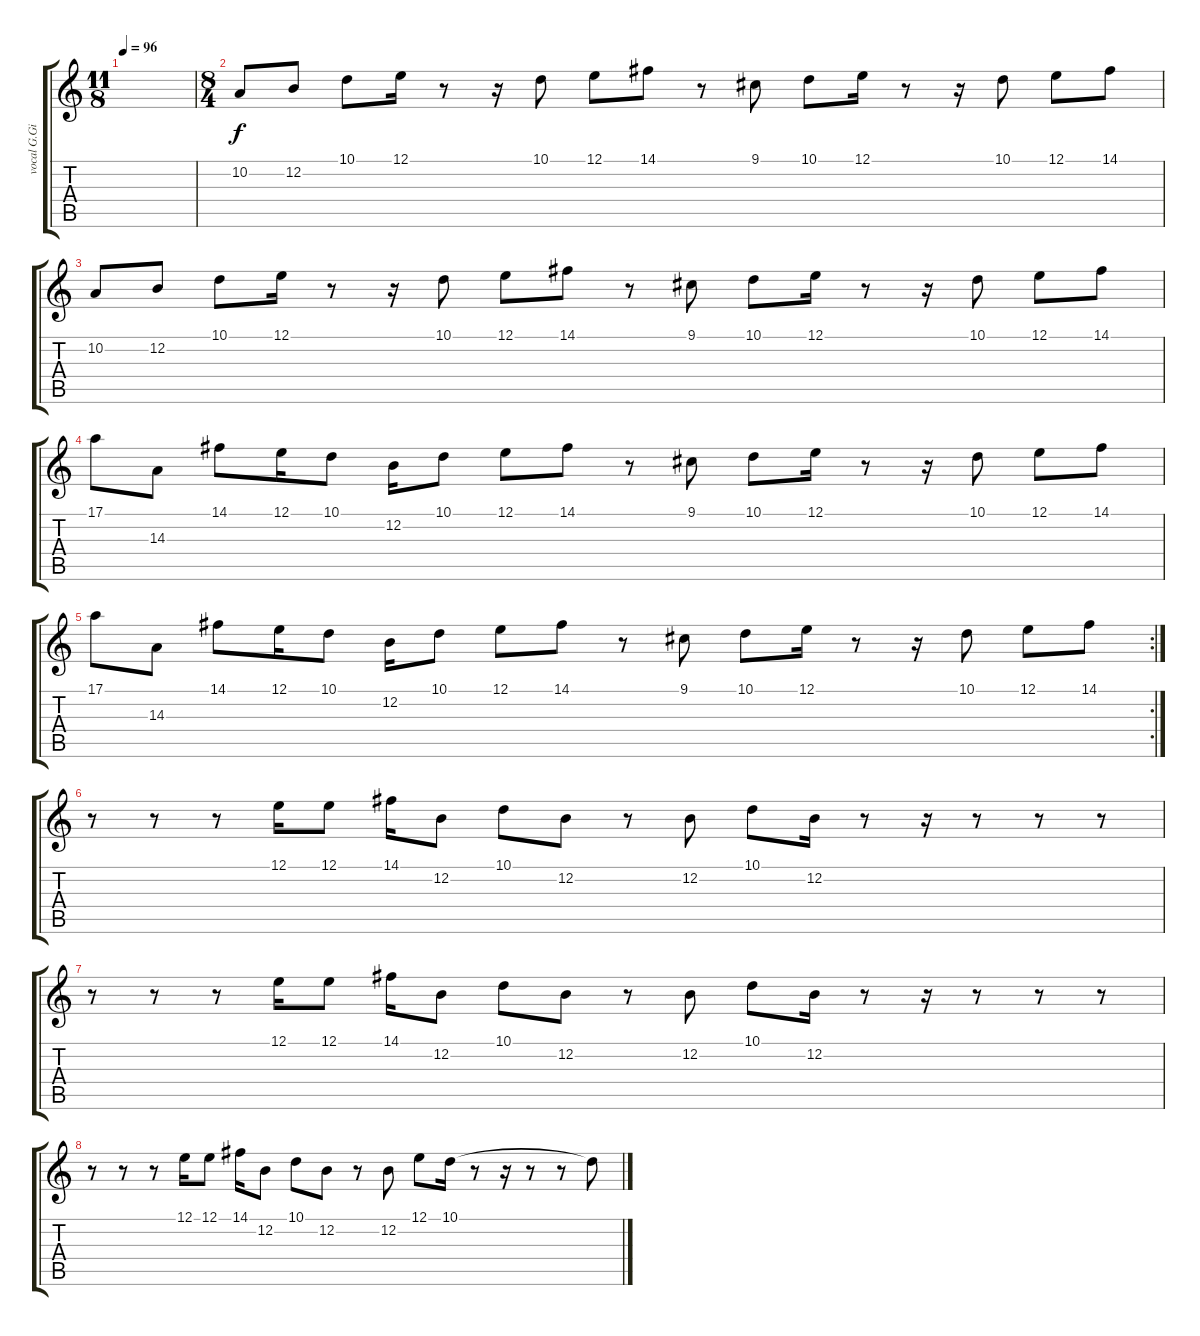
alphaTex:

\track ("vocal G.Gil" "vocal G.Gi") {instrument flute}
\staff {score tabs}
\tuning (E4 B3 G3 D3 A2 E2) {hide}
\ts (11 8)
\tempo 96
\clef g2
\ks c
|
\ts (8 4)
10.2.8 12.2.8 10.1.8 12.1.16 r.8 r.16 10.1.8 12.1.8 14.1.8 r.8 9.1.8 10.1.8 12.1.16 r.8 r.16 10.1.8 12.1.8 14.1.8 |
10.2.8 12.2.8 10.1.8 12.1.16 r.8 r.16 10.1.8 12.1.8 14.1.8 r.8 9.1.8 10.1.8 12.1.16 r.8 r.16 10.1.8 12.1.8 14.1.8 |
17.1.8 14.3.8 14.1.8 12.1.16 10.1.8 12.2.16 10.1.8 12.1.8 14.1.8 r.8 9.1.8 10.1.8 12.1.16 r.8 r.16 10.1.8 12.1.8 14.1.8 |
\rc 2
17.1.8 14.3.8 14.1.8 12.1.16 10.1.8 12.2.16 10.1.8 12.1.8 14.1.8 r.8 9.1.8 10.1.8 12.1.16 r.8 r.16 10.1.8 12.1.8 14.1.8 |
r.8 r.8 r.8 12.1.16 12.1.8 14.1.16 12.2.8 10.1.8 12.2.8 r.8 12.2.8 10.1.8 12.2.16 r.8 r.16 r.8 r.8 r.8 |
r.8 r.8 r.8 12.1.16 12.1.8 14.1.16 12.2.8 10.1.8 12.2.8 r.8 12.2.8 10.1.8 12.2.16 r.8 r.16 r.8 r.8 r.8 |
r.8 r.8 r.8 12.1.16 12.1.8 14.1.16 12.2.8 10.1.8 12.2.8 r.8 12.2.8 12.1.8 10.1.16 r.8 r.16 r.8 r.8 10.1{t}.8
